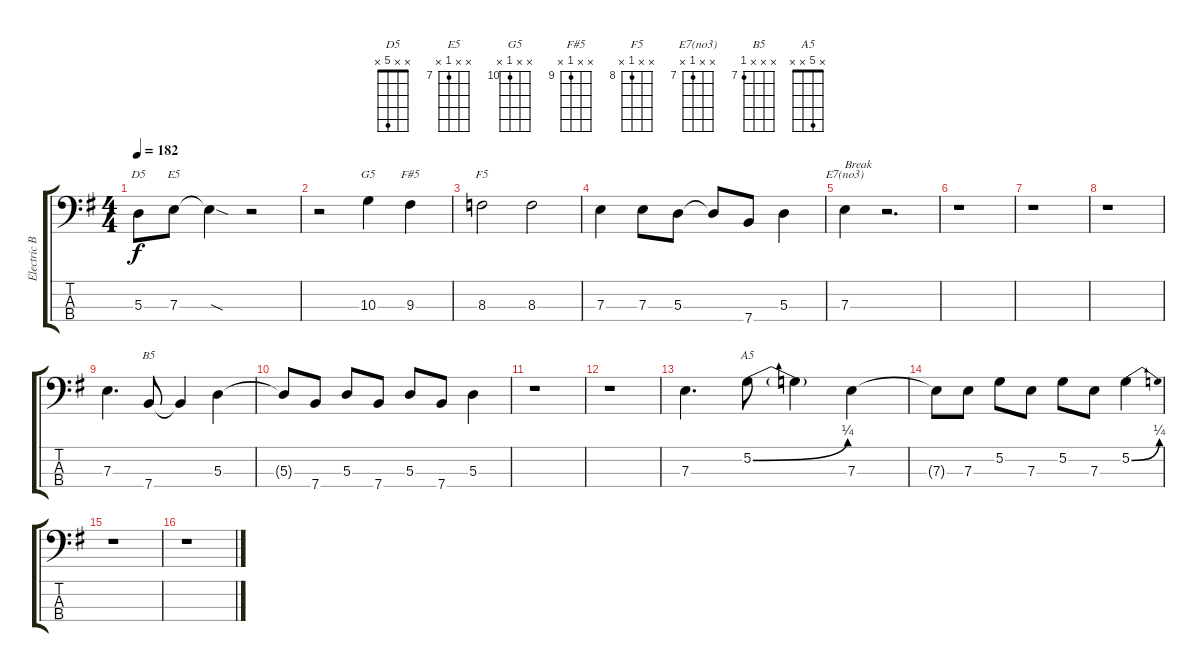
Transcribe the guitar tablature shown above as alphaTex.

\track ("Electric Bass" "Electric B") {instrument electricbassfinger}
\staff {score tabs}
\tuning (G2 D2 A1 E1) {hide}
\chord ("D5" x x 5 x)
\chord ("E5" x x 7 x) {firstfret 7}
\chord ("G5" x x 10 x) {firstfret 10}
\chord ("F#5" x x 9 x) {firstfret 9}
\chord ("F5" x x 8 x) {firstfret 8}
\chord ("E7(no3)" x x 7 x) {firstfret 7}
\chord ("B5" x x x 7) {firstfret 7}
\chord ("A5" x 5 x x)
\ts (4 4)
\tempo 182
\clef f4
\ks g
5.3.8{ch "D5" dy f} 7.3.8{ch "E5"} 7.3{sod t}.4 r.2 |
r.2 10.3.4{ch "G5"} 9.3.4{ch "F#5"} |
8.3.2{ch "F5"} 8.3.2 |
7.3.4 7.3.8 5.3.8 5.3{t}.8 7.4.8 5.3.4 |
7.3.4{ch "E7(no3)" txt "Break"} r.2{d} |
r.1 |
r.1 |
r.1 |
7.3.4{d} 7.4.8{ch "B5"} 7.4{t}.4 5.3.4 |
5.3{t}.8 7.4.8 5.3.8 7.4.8 5.3.8 7.4.8 5.3.4 |
r.1 |
r.1 |
7.3.4{d} 5.2{be (bend 0 0 60 1)}.8{ch "A5"} 5.2{t}.4 7.3.4 |
7.3{t}.8 7.3.8 5.2.8 7.3.8 5.2.8 7.3.8 5.2{be (bend 0 0 60 1)}.4 |
r.1 |
r.1
